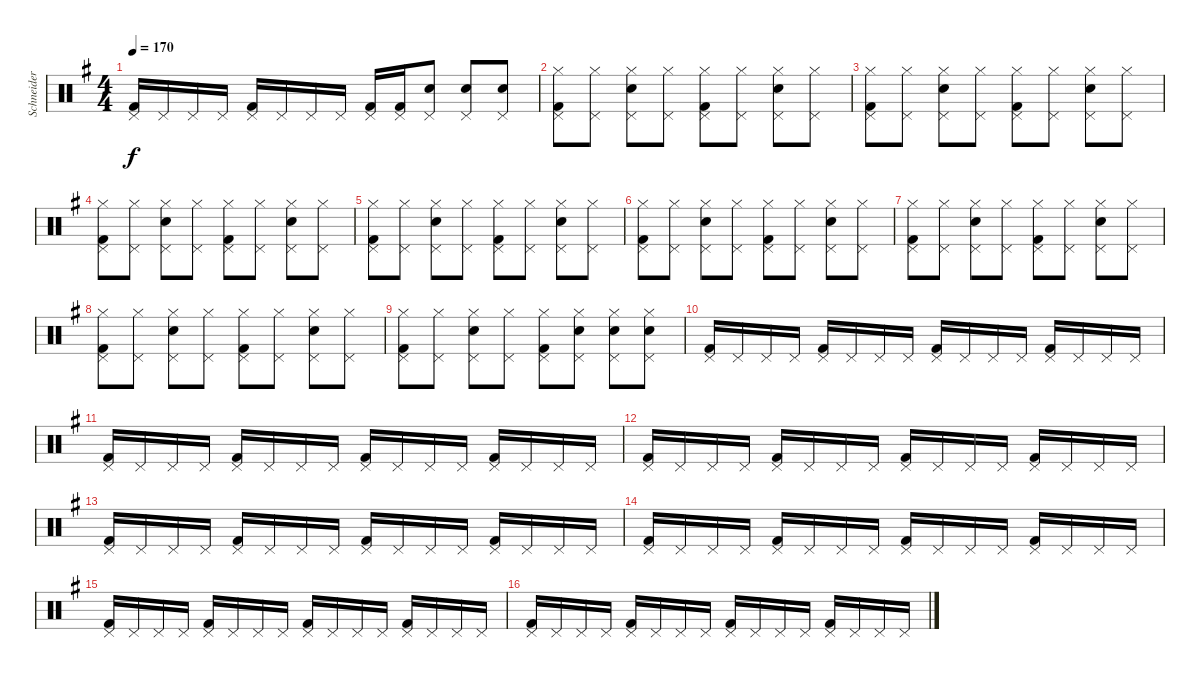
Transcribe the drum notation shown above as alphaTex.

\track ("Schneider" "Schneider") {instrument percussion}
\staff {score}
\articulation defaults
\ts (4 4)
\tempo 170
\clef neutral
\ks g
("Pedal Hi-Hat (hit)" "Kick (hit) 2").16{dy f} "Pedal Hi-Hat (hit)".16 "Pedal Hi-Hat (hit)".16 "Pedal Hi-Hat (hit)".16 ("Pedal Hi-Hat (hit)" "Kick (hit) 2").16 "Pedal Hi-Hat (hit)".16 "Pedal Hi-Hat (hit)".16 "Pedal Hi-Hat (hit)".16 ("Pedal Hi-Hat (hit)" "Kick (hit) 2").16 ("Pedal Hi-Hat (hit)" "Kick (hit) 2").16 ("Pedal Hi-Hat (hit)" "Electric Snare (hit)").8 ("Pedal Hi-Hat (hit)" "Electric Snare (hit)").8 ("Pedal Hi-Hat (hit)" "Electric Snare (hit)").8 |
("Hi-Hat (closed)" "Pedal Hi-Hat (hit)" "Kick (hit) 2").8 ("Hi-Hat (closed)" "Pedal Hi-Hat (hit)").8 ("Hi-Hat (closed)" "Pedal Hi-Hat (hit)" "Snare (hit) 2").8 ("Hi-Hat (closed)" "Pedal Hi-Hat (hit)").8 ("Hi-Hat (closed)" "Pedal Hi-Hat (hit)" "Kick (hit) 2").8 ("Hi-Hat (closed)" "Pedal Hi-Hat (hit)").8 ("Hi-Hat (closed)" "Pedal Hi-Hat (hit)" "Snare (hit) 2").8 ("Hi-Hat (closed)" "Pedal Hi-Hat (hit)").8 |
("Hi-Hat (closed)" "Pedal Hi-Hat (hit)" "Kick (hit) 2").8 ("Hi-Hat (closed)" "Pedal Hi-Hat (hit)").8 ("Hi-Hat (closed)" "Pedal Hi-Hat (hit)" "Snare (hit) 2").8 ("Hi-Hat (closed)" "Pedal Hi-Hat (hit)").8 ("Hi-Hat (closed)" "Pedal Hi-Hat (hit)" "Kick (hit) 2").8 ("Hi-Hat (closed)" "Pedal Hi-Hat (hit)").8 ("Hi-Hat (closed)" "Pedal Hi-Hat (hit)" "Snare (hit) 2").8 ("Hi-Hat (closed)" "Pedal Hi-Hat (hit)").8 |
("Hi-Hat (closed)" "Pedal Hi-Hat (hit)" "Kick (hit) 2").8 ("Hi-Hat (closed)" "Pedal Hi-Hat (hit)").8 ("Hi-Hat (closed)" "Pedal Hi-Hat (hit)" "Snare (hit) 2").8 ("Hi-Hat (closed)" "Pedal Hi-Hat (hit)").8 ("Hi-Hat (closed)" "Pedal Hi-Hat (hit)" "Kick (hit) 2").8 ("Hi-Hat (closed)" "Pedal Hi-Hat (hit)").8 ("Hi-Hat (closed)" "Pedal Hi-Hat (hit)" "Snare (hit) 2").8 ("Hi-Hat (closed)" "Pedal Hi-Hat (hit)").8 |
("Hi-Hat (closed)" "Pedal Hi-Hat (hit)" "Kick (hit) 2").8 ("Hi-Hat (closed)" "Pedal Hi-Hat (hit)").8 ("Hi-Hat (closed)" "Pedal Hi-Hat (hit)" "Snare (hit) 2").8 ("Hi-Hat (closed)" "Pedal Hi-Hat (hit)").8 ("Hi-Hat (closed)" "Pedal Hi-Hat (hit)" "Kick (hit) 2").8 ("Hi-Hat (closed)" "Pedal Hi-Hat (hit)").8 ("Hi-Hat (closed)" "Pedal Hi-Hat (hit)" "Snare (hit) 2").8 ("Hi-Hat (closed)" "Pedal Hi-Hat (hit)").8 |
("Hi-Hat (closed)" "Pedal Hi-Hat (hit)" "Kick (hit) 2").8 ("Hi-Hat (closed)" "Pedal Hi-Hat (hit)").8 ("Hi-Hat (closed)" "Pedal Hi-Hat (hit)" "Snare (hit) 2").8 ("Hi-Hat (closed)" "Pedal Hi-Hat (hit)").8 ("Hi-Hat (closed)" "Pedal Hi-Hat (hit)" "Kick (hit) 2").8 ("Hi-Hat (closed)" "Pedal Hi-Hat (hit)").8 ("Hi-Hat (closed)" "Pedal Hi-Hat (hit)" "Snare (hit) 2").8 ("Hi-Hat (closed)" "Pedal Hi-Hat (hit)").8 |
("Hi-Hat (closed)" "Pedal Hi-Hat (hit)" "Kick (hit) 2").8 ("Hi-Hat (closed)" "Pedal Hi-Hat (hit)").8 ("Hi-Hat (closed)" "Pedal Hi-Hat (hit)" "Snare (hit) 2").8 ("Hi-Hat (closed)" "Pedal Hi-Hat (hit)").8 ("Hi-Hat (closed)" "Pedal Hi-Hat (hit)" "Kick (hit) 2").8 ("Hi-Hat (closed)" "Pedal Hi-Hat (hit)").8 ("Hi-Hat (closed)" "Pedal Hi-Hat (hit)" "Snare (hit) 2").8 ("Hi-Hat (closed)" "Pedal Hi-Hat (hit)").8 |
("Hi-Hat (closed)" "Pedal Hi-Hat (hit)" "Kick (hit) 2").8 ("Hi-Hat (closed)" "Pedal Hi-Hat (hit)").8 ("Hi-Hat (closed)" "Pedal Hi-Hat (hit)" "Snare (hit) 2").8 ("Hi-Hat (closed)" "Pedal Hi-Hat (hit)").8 ("Hi-Hat (closed)" "Pedal Hi-Hat (hit)" "Kick (hit) 2").8 ("Hi-Hat (closed)" "Pedal Hi-Hat (hit)").8 ("Hi-Hat (closed)" "Pedal Hi-Hat (hit)" "Snare (hit) 2").8 ("Hi-Hat (closed)" "Pedal Hi-Hat (hit)").8 |
("Hi-Hat (closed)" "Pedal Hi-Hat (hit)" "Kick (hit) 2").8 ("Hi-Hat (closed)" "Pedal Hi-Hat (hit)").8 ("Hi-Hat (closed)" "Pedal Hi-Hat (hit)" "Snare (hit) 2").8 ("Hi-Hat (closed)" "Pedal Hi-Hat (hit)").8 ("Hi-Hat (closed)" "Pedal Hi-Hat (hit)" "Kick (hit) 2").8 ("Hi-Hat (closed)" "Pedal Hi-Hat (hit)" "Electric Snare (hit)").8 ("Hi-Hat (closed)" "Pedal Hi-Hat (hit)" "Electric Snare (hit)").8 ("Hi-Hat (closed)" "Pedal Hi-Hat (hit)" "Electric Snare (hit)").8 |
("Pedal Hi-Hat (hit)" "Kick (hit) 2").16{volume 10} "Pedal Hi-Hat (hit)".16 "Pedal Hi-Hat (hit)".16 "Pedal Hi-Hat (hit)".16 ("Pedal Hi-Hat (hit)" "Kick (hit) 2").16 "Pedal Hi-Hat (hit)".16 "Pedal Hi-Hat (hit)".16 "Pedal Hi-Hat (hit)".16 ("Pedal Hi-Hat (hit)" "Kick (hit) 2").16 "Pedal Hi-Hat (hit)".16 "Pedal Hi-Hat (hit)".16 "Pedal Hi-Hat (hit)".16 ("Pedal Hi-Hat (hit)" "Kick (hit) 2").16 "Pedal Hi-Hat (hit)".16 "Pedal Hi-Hat (hit)".16 "Pedal Hi-Hat (hit)".16 |
("Pedal Hi-Hat (hit)" "Kick (hit) 2").16{volume 10} "Pedal Hi-Hat (hit)".16 "Pedal Hi-Hat (hit)".16 "Pedal Hi-Hat (hit)".16 ("Pedal Hi-Hat (hit)" "Kick (hit) 2").16 "Pedal Hi-Hat (hit)".16 "Pedal Hi-Hat (hit)".16 "Pedal Hi-Hat (hit)".16 ("Pedal Hi-Hat (hit)" "Kick (hit) 2").16 "Pedal Hi-Hat (hit)".16 "Pedal Hi-Hat (hit)".16 "Pedal Hi-Hat (hit)".16 ("Pedal Hi-Hat (hit)" "Kick (hit) 2").16 "Pedal Hi-Hat (hit)".16 "Pedal Hi-Hat (hit)".16 "Pedal Hi-Hat (hit)".16 |
("Pedal Hi-Hat (hit)" "Kick (hit) 2").16{volume 10} "Pedal Hi-Hat (hit)".16 "Pedal Hi-Hat (hit)".16 "Pedal Hi-Hat (hit)".16 ("Pedal Hi-Hat (hit)" "Kick (hit) 2").16 "Pedal Hi-Hat (hit)".16 "Pedal Hi-Hat (hit)".16 "Pedal Hi-Hat (hit)".16 ("Pedal Hi-Hat (hit)" "Kick (hit) 2").16 "Pedal Hi-Hat (hit)".16 "Pedal Hi-Hat (hit)".16 "Pedal Hi-Hat (hit)".16 ("Pedal Hi-Hat (hit)" "Kick (hit) 2").16 "Pedal Hi-Hat (hit)".16 "Pedal Hi-Hat (hit)".16 "Pedal Hi-Hat (hit)".16 |
("Pedal Hi-Hat (hit)" "Kick (hit) 2").16{volume 10} "Pedal Hi-Hat (hit)".16 "Pedal Hi-Hat (hit)".16 "Pedal Hi-Hat (hit)".16 ("Pedal Hi-Hat (hit)" "Kick (hit) 2").16 "Pedal Hi-Hat (hit)".16 "Pedal Hi-Hat (hit)".16 "Pedal Hi-Hat (hit)".16 ("Pedal Hi-Hat (hit)" "Kick (hit) 2").16 "Pedal Hi-Hat (hit)".16 "Pedal Hi-Hat (hit)".16 "Pedal Hi-Hat (hit)".16 ("Pedal Hi-Hat (hit)" "Kick (hit) 2").16 "Pedal Hi-Hat (hit)".16 "Pedal Hi-Hat (hit)".16 "Pedal Hi-Hat (hit)".16 |
("Pedal Hi-Hat (hit)" "Kick (hit) 2").16{volume 10} "Pedal Hi-Hat (hit)".16 "Pedal Hi-Hat (hit)".16 "Pedal Hi-Hat (hit)".16 ("Pedal Hi-Hat (hit)" "Kick (hit) 2").16 "Pedal Hi-Hat (hit)".16 "Pedal Hi-Hat (hit)".16 "Pedal Hi-Hat (hit)".16 ("Pedal Hi-Hat (hit)" "Kick (hit) 2").16 "Pedal Hi-Hat (hit)".16 "Pedal Hi-Hat (hit)".16 "Pedal Hi-Hat (hit)".16 ("Pedal Hi-Hat (hit)" "Kick (hit) 2").16 "Pedal Hi-Hat (hit)".16 "Pedal Hi-Hat (hit)".16 "Pedal Hi-Hat (hit)".16 |
("Pedal Hi-Hat (hit)" "Kick (hit) 2").16{volume 10} "Pedal Hi-Hat (hit)".16 "Pedal Hi-Hat (hit)".16 "Pedal Hi-Hat (hit)".16 ("Pedal Hi-Hat (hit)" "Kick (hit) 2").16 "Pedal Hi-Hat (hit)".16 "Pedal Hi-Hat (hit)".16 "Pedal Hi-Hat (hit)".16 ("Pedal Hi-Hat (hit)" "Kick (hit) 2").16 "Pedal Hi-Hat (hit)".16 "Pedal Hi-Hat (hit)".16 "Pedal Hi-Hat (hit)".16 ("Pedal Hi-Hat (hit)" "Kick (hit) 2").16 "Pedal Hi-Hat (hit)".16 "Pedal Hi-Hat (hit)".16 "Pedal Hi-Hat (hit)".16 |
("Pedal Hi-Hat (hit)" "Kick (hit) 2").16{volume 10} "Pedal Hi-Hat (hit)".16 "Pedal Hi-Hat (hit)".16 "Pedal Hi-Hat (hit)".16 ("Pedal Hi-Hat (hit)" "Kick (hit) 2").16 "Pedal Hi-Hat (hit)".16 "Pedal Hi-Hat (hit)".16 "Pedal Hi-Hat (hit)".16 ("Pedal Hi-Hat (hit)" "Kick (hit) 2").16 "Pedal Hi-Hat (hit)".16 "Pedal Hi-Hat (hit)".16 "Pedal Hi-Hat (hit)".16 ("Pedal Hi-Hat (hit)" "Kick (hit) 2").16 "Pedal Hi-Hat (hit)".16 "Pedal Hi-Hat (hit)".16 "Pedal Hi-Hat (hit)".16
